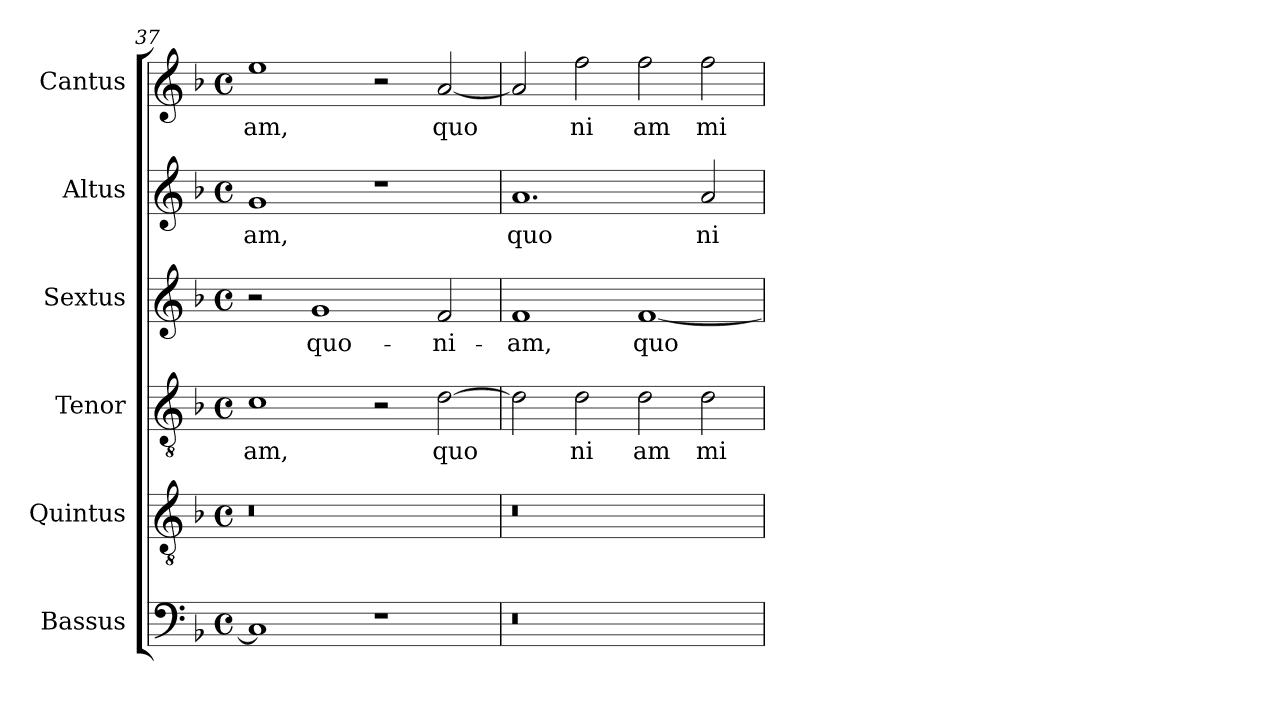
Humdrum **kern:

**kern	**kern	**kern	**text	**kern	**text	**kern	**text	**kern	**text
*part6	*part5	*part4	*part4	*part3	*part3	*part2	*part2	*part1	*part1
*staff6	*staff5	*staff4	*staff4	*staff3	*staff3	*staff2	*staff2	*staff1	*staff1
*I"Bassus	*I"Quintus	*I"Tenor	*	*I"Sextus	*	*I"Altus	*	*I"Cantus	*
*clefF4	*clefGv2	*clefGv2	*	*clefG2	*	*clefG2	*	*clefG2	*
*k[b-]	*k[b-]	*k[b-]	*	*k[b-]	*	*k[b-]	*	*k[b-]	*
*F:	*F:	*F:	*	*F:	*	*F:	*	*F:	*
*M4/4	*M4/4	*M4/4	*	*M4/4	*	*M4/4	*	*M4/4	*
*met(c)	*met(c)	*met(c)	*	*met(c)	*	*met(c)	*	*met(c)	*
=37	=37	=37	=37	=37	=37	=37	=37	=37	=37
!	!	!	!LO:LY:b:cj	!	!	!	!LO:LY:b:cj	!	!LO:LY:b:cj
1C]	0r	1c	am,	2r	.	1g	am,	1ee	am,
!	!	!	!	!	!LO:LY:b:cj	!	!	!	!
.	.	.	.	1g	quo-	.	.	.	.
1r	.	2r	.	.	.	1r	.	2r	.
!	!	!	!LO:LY:b	!	!LO:LY:b:cj	!	!	!	!LO:LY:b
.	.	[>2d\	quo	2f/	-ni-	.	.	[<2a/	quo
=38	=38	=38	=38	=38	=38	=38	=38	=38	=38
!	!	!	!	!	!LO:LY:b:cj	!	!LO:LY:b:cj	!	!
0r	0r	2d\]	.	1f	-am,	1.a	quo	2a/]	.
!	!	!	!LO:LY:b:cj	!	!	!	!	!	!LO:LY:b:cj
.	.	2d\	ni	.	.	.	.	2ff\	ni
!	!	!	!LO:LY:b:cj	!	!LO:LY:b	!	!	!	!LO:LY:b:cj
.	.	2d\	am	[<1f	quo-	.	.	2ff\	am
!	!	!	!LO:LY:b:cj	!	!	!	!LO:LY:b:cj	!	!LO:LY:b:cj
.	.	2d\	mi	.	.	2a/	ni	2ff\	mi
=	=	=	=	=	=	=	=	=	=
*-	*-	*-	*-	*-	*-	*-	*-	*-	*-
